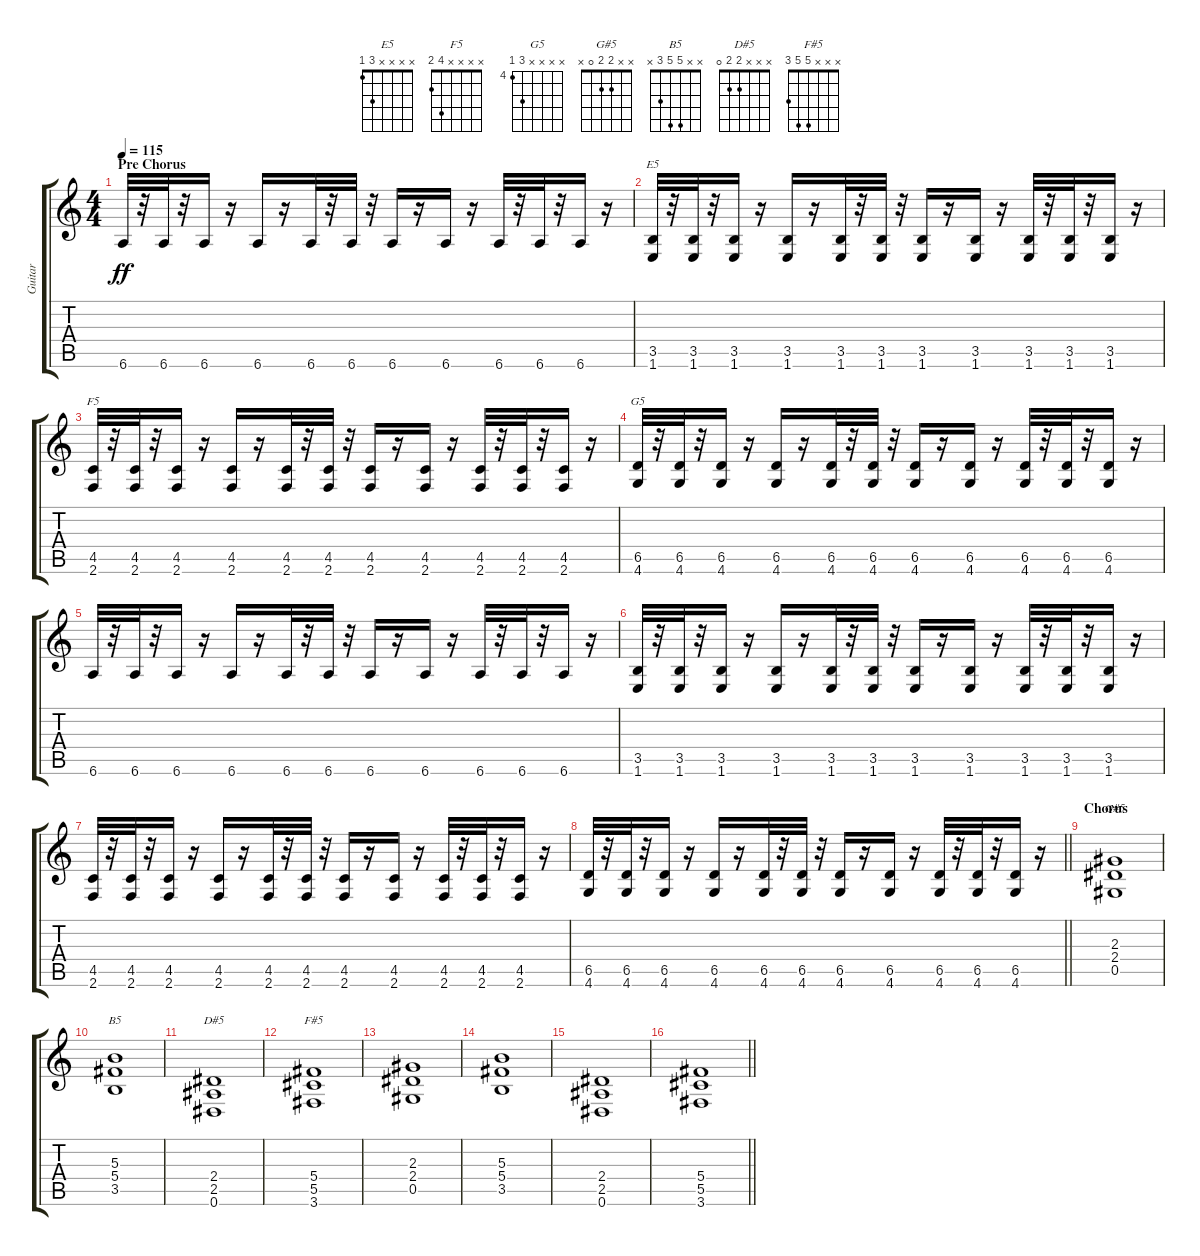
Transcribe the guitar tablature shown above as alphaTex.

\track ("Guitar" "Guitar") {instrument distortionguitar}
\staff {score tabs}
\tuning (Eb4 Bb3 Gb3 Db3 Ab2 Eb2) {hide}
\chord ("E5" x x x x 3 1)
\chord ("F5" x x x x 4 2)
\chord ("G5" x x x x 6 4) {firstfret 4}
\chord ("G#5" x x 2 2 0 x)
\chord ("B5" x x 5 5 3 x)
\chord ("D#5" x x x 2 2 0)
\chord ("F#5" x x x 5 5 3)
\ts (4 4)
\section ("" "Pre Chorus")
\tempo 115
\clef g2
\ks c
6.6.32{dy ff} r.32 6.6.32 r.32 6.6.16 r.16 6.6.16 r.16 6.6.32 r.32 6.6.32 r.32 6.6.16 r.16 6.6.16 r.16 6.6.32 r.32 6.6.32 r.32 6.6.16 r.16 |
(3.5 1.6).32{ch "E5"} r.32 (3.5 1.6).32 r.32 (3.5 1.6).16 r.16 (3.5 1.6).16 r.16 (3.5 1.6).32 r.32 (3.5 1.6).32 r.32 (3.5 1.6).16 r.16 (3.5 1.6).16 r.16 (3.5 1.6).32 r.32 (3.5 1.6).32 r.32 (3.5 1.6).16 r.16 |
(4.5 2.6).32{ch "F5"} r.32 (4.5 2.6).32 r.32 (4.5 2.6).16 r.16 (4.5 2.6).16 r.16 (4.5 2.6).32 r.32 (4.5 2.6).32 r.32 (4.5 2.6).16 r.16 (4.5 2.6).16 r.16 (4.5 2.6).32 r.32 (4.5 2.6).32 r.32 (4.5 2.6).16 r.16 |
(6.5 4.6).32{ch "G5"} r.32 (6.5 4.6).32 r.32 (6.5 4.6).16 r.16 (6.5 4.6).16 r.16 (6.5 4.6).32 r.32 (6.5 4.6).32 r.32 (6.5 4.6).16 r.16 (6.5 4.6).16 r.16 (6.5 4.6).32 r.32 (6.5 4.6).32 r.32 (6.5 4.6).16 r.16 |
6.6.32 r.32 6.6.32 r.32 6.6.16 r.16 6.6.16 r.16 6.6.32 r.32 6.6.32 r.32 6.6.16 r.16 6.6.16 r.16 6.6.32 r.32 6.6.32 r.32 6.6.16 r.16 |
(3.5 1.6).32 r.32 (3.5 1.6).32 r.32 (3.5 1.6).16 r.16 (3.5 1.6).16 r.16 (3.5 1.6).32 r.32 (3.5 1.6).32 r.32 (3.5 1.6).16 r.16 (3.5 1.6).16 r.16 (3.5 1.6).32 r.32 (3.5 1.6).32 r.32 (3.5 1.6).16 r.16 |
(4.5 2.6).32 r.32 (4.5 2.6).32 r.32 (4.5 2.6).16 r.16 (4.5 2.6).16 r.16 (4.5 2.6).32 r.32 (4.5 2.6).32 r.32 (4.5 2.6).16 r.16 (4.5 2.6).16 r.16 (4.5 2.6).32 r.32 (4.5 2.6).32 r.32 (4.5 2.6).16 r.16 |
\barLineRight lightlight
(6.5 4.6).32 r.32 (6.5 4.6).32 r.32 (6.5 4.6).16 r.16 (6.5 4.6).16 r.16 (6.5 4.6).32 r.32 (6.5 4.6).32 r.32 (6.5 4.6).16 r.16 (6.5 4.6).16 r.16 (6.5 4.6).32 r.32 (6.5 4.6).32 r.32 (6.5 4.6).16 r.16 |
\section ("" "Chorus")
(2.3 2.4 0.5).1{ch "G#5"} |
(5.3 5.4 3.5).1{ch "B5"} |
(2.4 2.5 0.6).1{ch "D#5"} |
(5.4 5.5 3.6).1{ch "F#5"} |
(2.3 2.4 0.5).1 |
(5.3 5.4 3.5).1 |
(2.4 2.5 0.6).1 |
\barLineRight lightlight
(5.4 5.5 3.6).1
